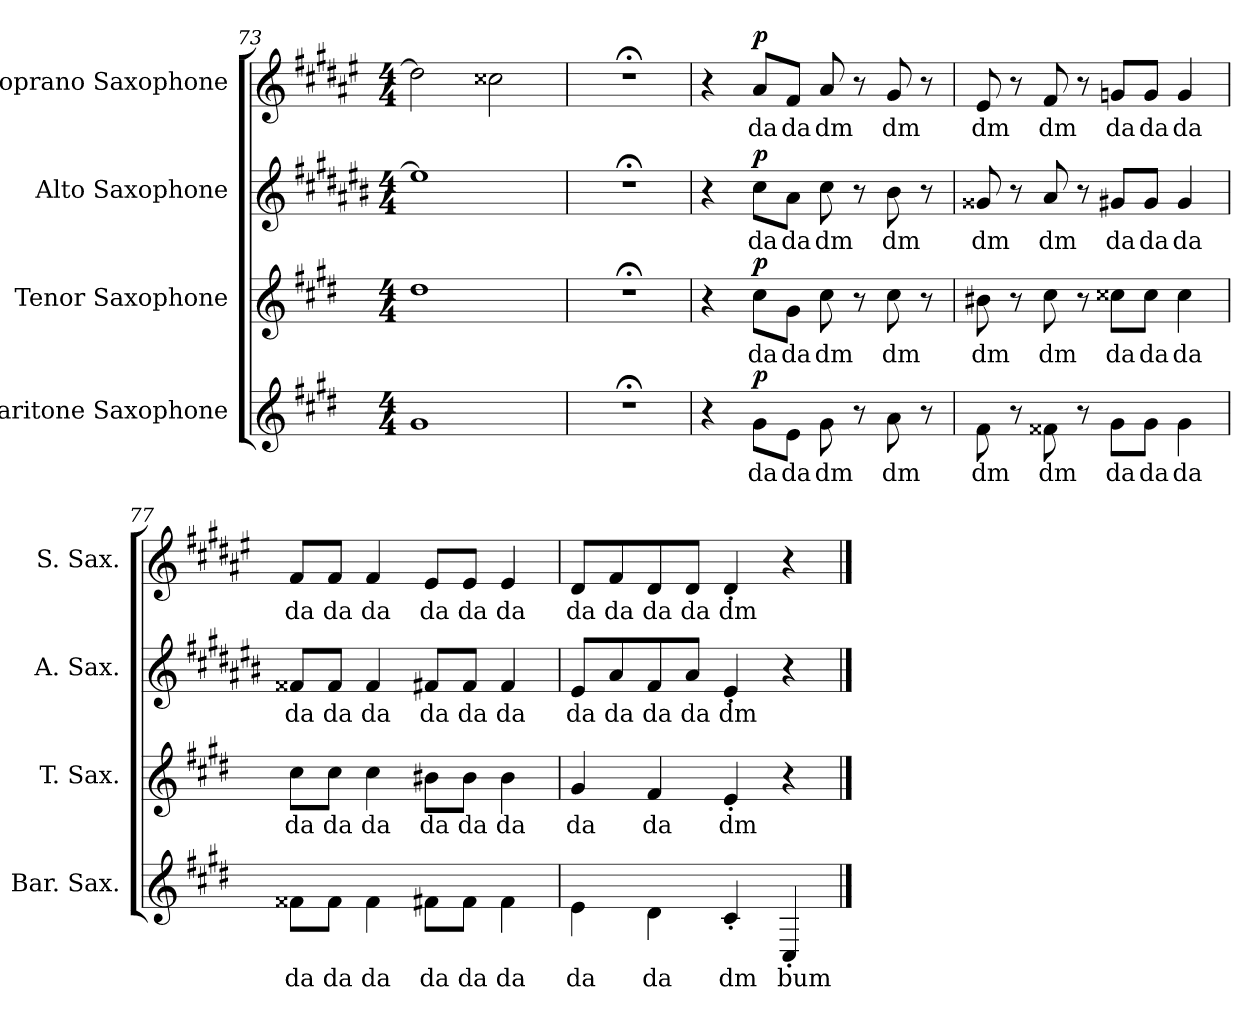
**kern	**text	**dynam	**kern	**text	**dynam	**kern	**text	**dynam	**kern	**text	**dynam
*part4	*part4	*part4	*part3	*part3	*part3	*part2	*part2	*part2	*part1	*part1	*part1
*staff4	*staff4	*staff4	*staff3	*staff3	*staff3	*staff2	*staff2	*staff2	*staff1	*staff1	*staff1
*I"Baritone Saxophone	*	*	*I"Tenor Saxophone	*	*	*I"Alto Saxophone	*	*	*I"Soprano Saxophone	*	*
*I'Bar. Sax.	*	*	*I'T. Sax.	*	*	*I'A. Sax.	*	*	*I'S. Sax.	*	*
*clefG2	*	*	*clefG2	*	*	*clefG2	*	*	*clefG2	*	*
*ITrd12c21	*	*	*ITrd8c14	*	*	*ITrd5c9	*	*	*ITrd1c2	*	*
*k[f#c#g#d#]	*	*	*k[f#c#g#d#]	*	*	*k[f#c#g#d#]	*	*	*k[f#c#g#d#]	*	*
*M4/4	*	*	*M4/4	*	*	*M4/4	*	*	*M4/4	*	*
=73	=73	=73	=73	=73	=73	=73	=73	=73	=73	=73	=73
1G#	.	.	1d#	.	.	1g#]	.	.	2cc#\]	.	.
.	.	.	.	.	.	.	.	.	2b#X\	.	.
=74	=74	=74	=74	=74	=74	=74	=74	=74	=74	=74	=74
1r;<	.	.	1r;<	.	.	1r;<	.	.	1r;<	.	.
=75	=75	=75	=75	=75	=75	=75	=75	=75	=75	=75	=75
!!LO:REH:place=s1:a:B:fs=14:t=H
*	*	*	*	*	*	*	*	*	*MM146	*	*
4r	.	.	4r	.	.	4r	.	.	4r	.	.
!	!LO:LY:b	!LO:DY:b	!	!LO:LY:b	!LO:DY:b	!	!LO:LY:b	!LO:DY:b	!	!LO:LY:b	!LO:DY:b
8G#\L	da	p	8c#\L	da	p	8e\L	da	p	8g#/L	da	p
!	!LO:LY:b	!	!	!LO:LY:b	!	!	!LO:LY:b	!	!	!LO:LY:b	!
8E\J	da	.	8G#\J	da	.	8c#\J	da	.	8e/J	da	.
!	!LO:LY:b	!	!	!LO:LY:b	!	!	!LO:LY:b	!	!	!LO:LY:b	!
8G#\	dm	.	8c#\	dm	.	8e\	dm	.	8g#/	dm	.
8r	.	.	8r	.	.	8r	.	.	8r	.	.
!	!LO:LY:b	!	!	!LO:LY:b	!	!	!LO:LY:b	!	!	!LO:LY:b	!
8A\	dm	.	8c#\	dm	.	8d#\	dm	.	8f#/	dm	.
8r	.	.	8r	.	.	8r	.	.	8r	.	.
=76	=76	=76	=76	=76	=76	=76	=76	=76	=76	=76	=76
!	!LO:LY:b	!	!	!LO:LY:b	!	!	!LO:LY:b	!	!	!LO:LY:b	!
8F#\	dm	.	8B#X\	dm	.	8B#X/	dm	.	8d#/	dm	.
8r	.	.	8r	.	.	8r	.	.	8r	.	.
!	!LO:LY:b	!	!	!LO:LY:b	!	!	!LO:LY:b	!	!	!LO:LY:b	!
8F##X\	dm	.	8c#\	dm	.	8c#/	dm	.	8e/	dm	.
8r	.	.	8r	.	.	8r	.	.	8r	.	.
!	!LO:LY:b	!	!	!LO:LY:b	!	!	!LO:LY:b	!	!	!LO:LY:b	!
8G#\L	da	.	8c##X\L	da	.	8Bn/L	da	.	8fn/L	da	.
!	!LO:LY:b	!	!	!LO:LY:b	!	!	!LO:LY:b	!	!	!LO:LY:b	!
8G#\J	da	.	8c##\J	da	.	8B/J	da	.	8f/J	da	.
!	!LO:LY:b	!	!	!LO:LY:b	!	!	!LO:LY:b	!	!	!LO:LY:b	!
4G#\	da	.	4c##\	da	.	4B/	da	.	4f/	da	.
=77	=77	=77	=77	=77	=77	=77	=77	=77	=77	=77	=77
!	!LO:LY:b	!	!	!LO:LY:b	!	!	!LO:LY:b	!	!	!LO:LY:b	!
8F##X\L	da	.	8c#\L	da	.	8A#X/L	da	.	8e/L	da	.
!	!LO:LY:b	!	!	!LO:LY:b	!	!	!LO:LY:b	!	!	!LO:LY:b	!
8F##\J	da	.	8c#\J	da	.	8A#/J	da	.	8e/J	da	.
!	!LO:LY:b	!	!	!LO:LY:b	!	!	!LO:LY:b	!	!	!LO:LY:b	!
4F##\	da	.	4c#\	da	.	4A#/	da	.	4e/	da	.
!	!LO:LY:b	!	!	!LO:LY:b	!	!	!LO:LY:b	!	!	!LO:LY:b	!
8F#X\L	da	.	8B#X\L	da	.	8An/L	da	.	8d#/L	da	.
!	!LO:LY:b	!	!	!LO:LY:b	!	!	!LO:LY:b	!	!	!LO:LY:b	!
8F#\J	da	.	8B#\J	da	.	8A/J	da	.	8d#/J	da	.
!	!LO:LY:b	!	!	!LO:LY:b	!	!	!LO:LY:b	!	!	!LO:LY:b	!
4F#\	da	.	4B#\	da	.	4A/	da	.	4d#/	da	.
!!LO:PB:g=z
=78	=78	=78	=78	=78	=78	=78	=78	=78	=78	=78	=78
!	!LO:LY:b	!	!	!LO:LY:b	!	!	!LO:LY:b	!	!	!LO:LY:b	!
4E\	da	.	4G#/	da	.	8G#/L	da	.	8c#/L	da	.
!	!	!	!	!	!	!	!LO:LY:b	!	!	!LO:LY:b	!
.	.	.	.	.	.	8c#/	da	.	8e/	da	.
!	!LO:LY:b	!	!	!LO:LY:b	!	!	!LO:LY:b	!	!	!LO:LY:b	!
4D#\	da	.	4F#/	da	.	8A/	da	.	8c#/	da	.
!	!	!	!	!	!	!	!LO:LY:b	!	!	!LO:LY:b	!
.	.	.	.	.	.	8c#/J	da	.	8c#/J	da	.
!	!LO:LY:b	!	!	!LO:LY:b	!	!	!LO:LY:b	!	!	!LO:LY:b	!
4C#'/	dm	.	4E'/	dm	.	4G#'/	dm	.	4c#'/	dm	.
!	!LO:LY:b	!	!	!	!	!	!	!	!	!	!
4CC#'/	bum	.	4r	.	.	4r	.	.	4r	.	.
==	==	==	==	==	==	==	==	==	==	==	==
*-	*-	*-	*-	*-	*-	*-	*-	*-	*-	*-	*-
